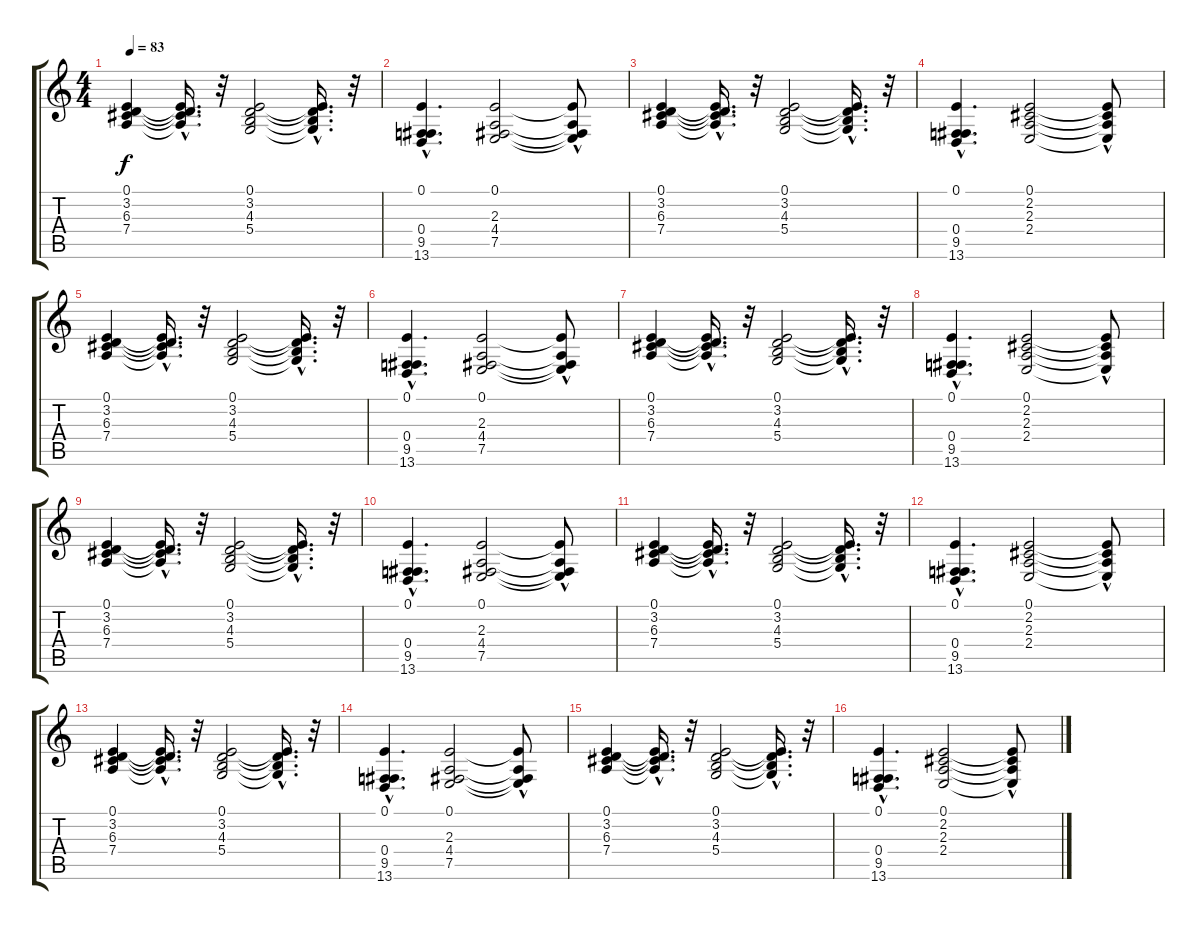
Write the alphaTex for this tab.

\track "" {instrument pad2warm}
\staff {score tabs}
\tuning (E4 B3 G3 D3 A2 E2) {hide}
\ts (4 4)
\tempo 83
\clef g2
\ks c
(0.1 3.2 6.3 7.4).4{dy f} (0.1{hac t} 3.2{hac t} 6.3{t} 7.4{hac t}).16{d} r.32 (0.1 3.2 4.3 5.4).2 (0.1{hac t} 3.2{hac t} 4.3{hac t} 5.4{hac t}).16{d} r.32 |
(0.1{hac} 0.4 9.5 13.6{hac}).4{d} (0.1 2.3 4.4 7.5).2 (0.1{t} 2.3{hac t} 4.4{t} 7.5{t}).8 |
(0.1 3.2 6.3 7.4).4 (0.1{hac t} 3.2{hac t} 6.3{t} 7.4{hac t}).16{d} r.32 (0.1 3.2 4.3 5.4).2 (0.1{hac t} 3.2{hac t} 4.3{hac t} 5.4{hac t}).16{d} r.32 |
(0.1{hac} 0.4 9.5 13.6{hac}).4{d} (0.1 2.2 2.3 2.4).2 (0.1{t} 2.2{hac t} 2.3{t} 2.4{t}).8 |
(0.1 3.2 6.3 7.4).4 (0.1{hac t} 3.2{hac t} 6.3{t} 7.4{hac t}).16{d} r.32 (0.1 3.2 4.3 5.4).2 (0.1{hac t} 3.2{hac t} 4.3{hac t} 5.4{hac t}).16{d} r.32 |
(0.1{hac} 0.4 9.5 13.6{hac}).4{d} (0.1 2.3 4.4 7.5).2 (0.1{t} 2.3{hac t} 4.4{t} 7.5{t}).8 |
(0.1 3.2 6.3 7.4).4 (0.1{hac t} 3.2{hac t} 6.3{t} 7.4{hac t}).16{d} r.32 (0.1 3.2 4.3 5.4).2 (0.1{hac t} 3.2{hac t} 4.3{hac t} 5.4{hac t}).16{d} r.32 |
(0.1{hac} 0.4 9.5 13.6{hac}).4{d} (0.1 2.2 2.3 2.4).2 (0.1{t} 2.2{hac t} 2.3{t} 2.4{t}).8 |
(0.1 3.2 6.3 7.4).4 (0.1{hac t} 3.2{hac t} 6.3{t} 7.4{hac t}).16{d} r.32 (0.1 3.2 4.3 5.4).2 (0.1{hac t} 3.2{hac t} 4.3{hac t} 5.4{hac t}).16{d} r.32 |
(0.1{hac} 0.4 9.5 13.6{hac}).4{d} (0.1 2.3 4.4 7.5).2 (0.1{t} 2.3{hac t} 4.4{t} 7.5{t}).8 |
(0.1 3.2 6.3 7.4).4 (0.1{hac t} 3.2{hac t} 6.3{t} 7.4{hac t}).16{d} r.32 (0.1 3.2 4.3 5.4).2 (0.1{hac t} 3.2{hac t} 4.3{hac t} 5.4{hac t}).16{d} r.32 |
(0.1{hac} 0.4 9.5 13.6{hac}).4{d} (0.1 2.2 2.3 2.4).2 (0.1{t} 2.2{hac t} 2.3{t} 2.4{t}).8 |
(0.1 3.2 6.3 7.4).4{volume 7} (0.1{hac t} 3.2{hac t} 6.3{t} 7.4{hac t}).16{d} r.32 (0.1 3.2 4.3 5.4).2{volume 7} (0.1{hac t} 3.2{hac t} 4.3{hac t} 5.4{hac t}).16{d} r.32 |
(0.1{hac} 0.4 9.5 13.6{hac}).4{d volume 7} (0.1 2.3 4.4 7.5).2{volume 7} (0.1{t} 2.3{hac t} 4.4{t} 7.5{t}).8 |
(0.1 3.2 6.3 7.4).4{volume 7} (0.1{hac t} 3.2{hac t} 6.3{t} 7.4{hac t}).16{d} r.32 (0.1 3.2 4.3 5.4).2{volume 7} (0.1{hac t} 3.2{hac t} 4.3{hac t} 5.4{hac t}).16{d} r.32 |
(0.1{hac} 0.4 9.5 13.6{hac}).4{d volume 5} (0.1 2.2 2.3 2.4).2{volume 3} (0.1{t} 2.2{hac t} 2.3{t} 2.4{t}).8
